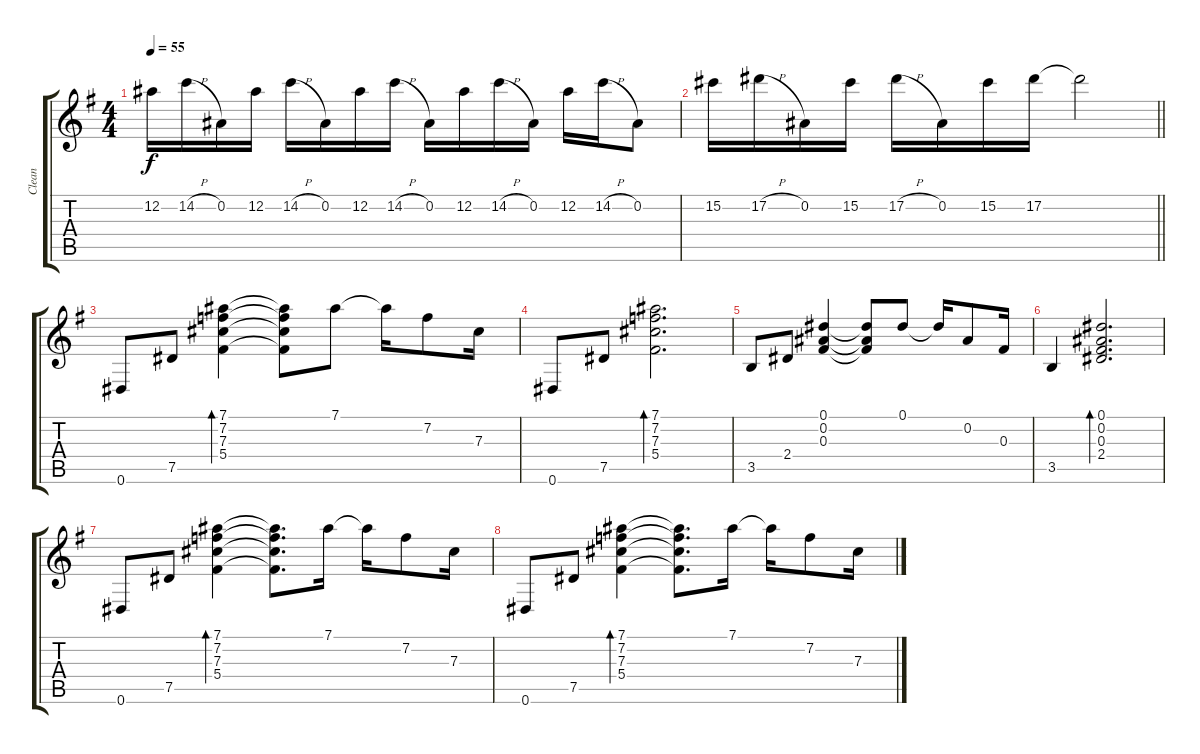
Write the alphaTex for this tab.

\track ("Clean" "Clean") {instrument electricguitarclean}
\staff {score tabs}
\tuning (Eb4 Bb3 Gb3 Db3 Ab2 Eb2) {hide}
\ts (4 4)
\tempo 55
\clef g2
\ks g
12.2.16{dy f} 14.2{h}.16 0.2.16 12.2.16 14.2{h}.16 0.2.16 12.2.16 14.2{h}.16 0.2.16 12.2.16 14.2{h}.16 0.2.16 12.2.16 14.2{h}.16 0.2.8 |
\barLineRight lightlight
15.2.16 17.2{h}.16 0.2.16 15.2.16 17.2{h}.16 0.2.16 15.2.16 17.2.16 17.2{t}.2 |
\section ("" " ")
0.6.8 7.5.8 (7.1 7.2 7.3 5.4).4{bd 30} (7.1{t} 7.2{t} 7.3{t} 5.4{t}).8 7.1.8 7.1{t}.16 7.2.8 7.3.16 |
0.6.8 7.5.8 (7.1 7.2 7.3 5.4).2{d bd 30} |
3.5.8 2.4.8 (0.1 0.2 0.3).4 (0.1{t} 0.2{t} 0.3{t}).8 0.1.8 0.1{t}.16 0.2.8 0.3.16 |
3.5.4 (0.1 0.2 0.3 2.4).2{d bd 30} |
0.6.8 7.5.8 (7.1 7.2 7.3 5.4).4{bd 30} (7.1{t} 7.2{t} 7.3{t} 5.4{t}).8{d} 7.1.16 7.1{t}.16 7.2.8 7.3.16 |
0.6.8 7.5.8 (7.1 7.2 7.3 5.4).4{bd 30} (7.1{t} 7.2{t} 7.3{t} 5.4{t}).8{d} 7.1.16 7.1{t}.16 7.2.8 7.3.16
